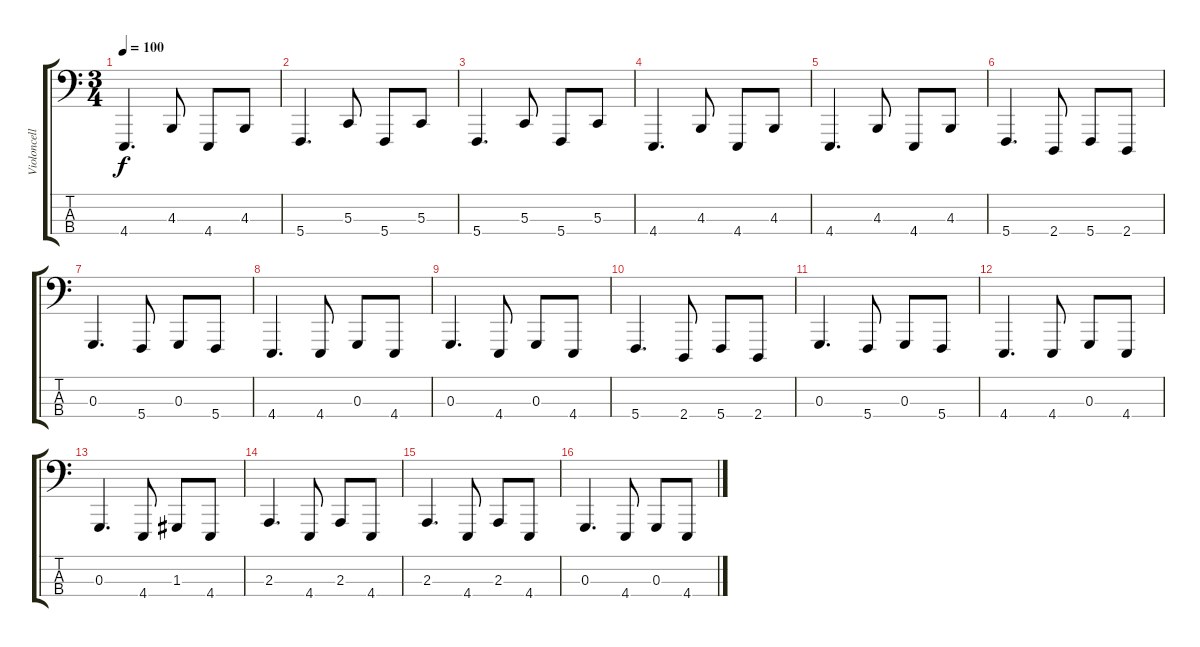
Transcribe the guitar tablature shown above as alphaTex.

\track ("Violoncello" "Violoncell") {instrument cello}
\staff {score tabs}
\tuning (A2 D2 G1 C1) {hide}
\ts (3 4)
\tempo 100
\clef f4
\ks c
4.4.4{d dy f} 4.3.8 4.4.8 4.3.8 |
5.4.4{d} 5.3.8 5.4.8 5.3.8 |
5.4.4{d} 5.3.8 5.4.8 5.3.8 |
4.4.4{d} 4.3.8 4.4.8 4.3.8 |
4.4.4{d} 4.3.8 4.4.8 4.3.8 |
5.4.4{d} 2.4.8 5.4.8 2.4.8 |
0.3.4{d} 5.4.8 0.3.8 5.4.8 |
4.4.4{d} 4.4.8 0.3.8 4.4.8 |
0.3.4{d} 4.4.8 0.3.8 4.4.8 |
5.4.4{d} 2.4.8 5.4.8 2.4.8 |
0.3.4{d} 5.4.8 0.3.8 5.4.8 |
4.4.4{d} 4.4.8 0.3.8 4.4.8 |
0.3.4{d} 4.4.8 1.3.8 4.4.8 |
2.3.4{d} 4.4.8 2.3.8 4.4.8 |
2.3.4{d} 4.4.8 2.3.8 4.4.8 |
0.3.4{d} 4.4.8 0.3.8 4.4.8
